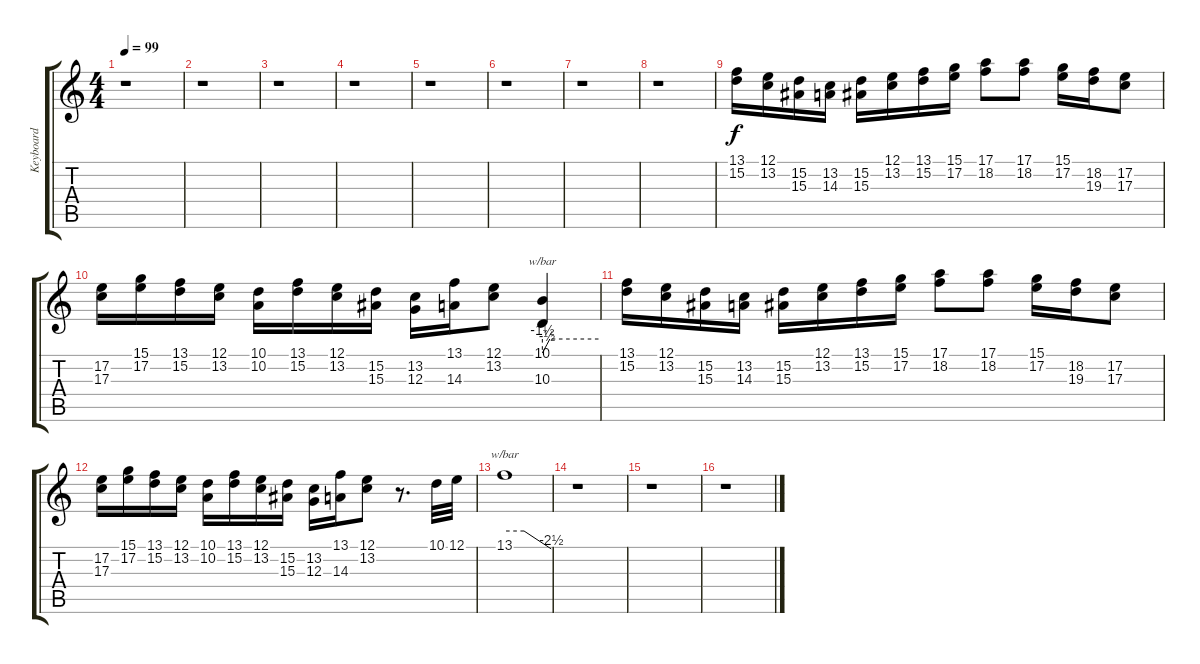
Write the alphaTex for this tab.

\track ("Keyboard" "Keyboard") {instrument lead2sawtooth}
\staff {score tabs}
\tuning (E4 B3 G3 D3 A2 E2) {hide}
\ts (4 4)
\tempo 99
\clef g2
\ks c
r.1{dy f} |
r.1 |
r.1 |
r.1 |
r.1 |
r.1 |
r.1 |
r.1 |
(13.1 15.2).16 (12.1 13.2).16 (15.2 15.3).16 (13.2 14.3).16 (15.2 15.3).16 (12.1 13.2).16 (13.1 15.2).16 (15.1 17.2).16 (17.1 18.2).8 (17.1 18.2).8 (15.1 17.2).16 (18.2 19.3).16 (17.2 17.3).8 |
(17.2 17.3).16 (15.1 17.2).16 (13.1 15.2).16 (12.1 13.2).16 (10.1 10.2).16 (13.1 15.2).16 (12.1 13.2).16 (15.2 15.3).16 (13.2 12.3).16 (13.1 14.3).16 (12.1 13.2).8 (10.1 10.3).4{tbe (custom default 0 -6 5 -2 8 0 60 0)} |
(13.1 15.2).16 (12.1 13.2).16 (15.2 15.3).16 (13.2 14.3).16 (15.2 15.3).16 (12.1 13.2).16 (13.1 15.2).16 (15.1 17.2).16 (17.1 18.2).8 (17.1 18.2).8 (15.1 17.2).16 (18.2 19.3).16 (17.2 17.3).8 |
(17.2 17.3).16 (15.1 17.2).16 (13.1 15.2).16 (12.1 13.2).16 (10.1 10.2).16 (13.1 15.2).16 (12.1 13.2).16 (15.2 15.3).16 (13.2 12.3).16 (13.1 14.3).16 (12.1 13.2).8 r.8{d} 10.1.32 12.1.32 |
13.1.1{tbe (custom default 0 0 25 0 60 -10)} |
r.1 |
r.1 |
r.1
